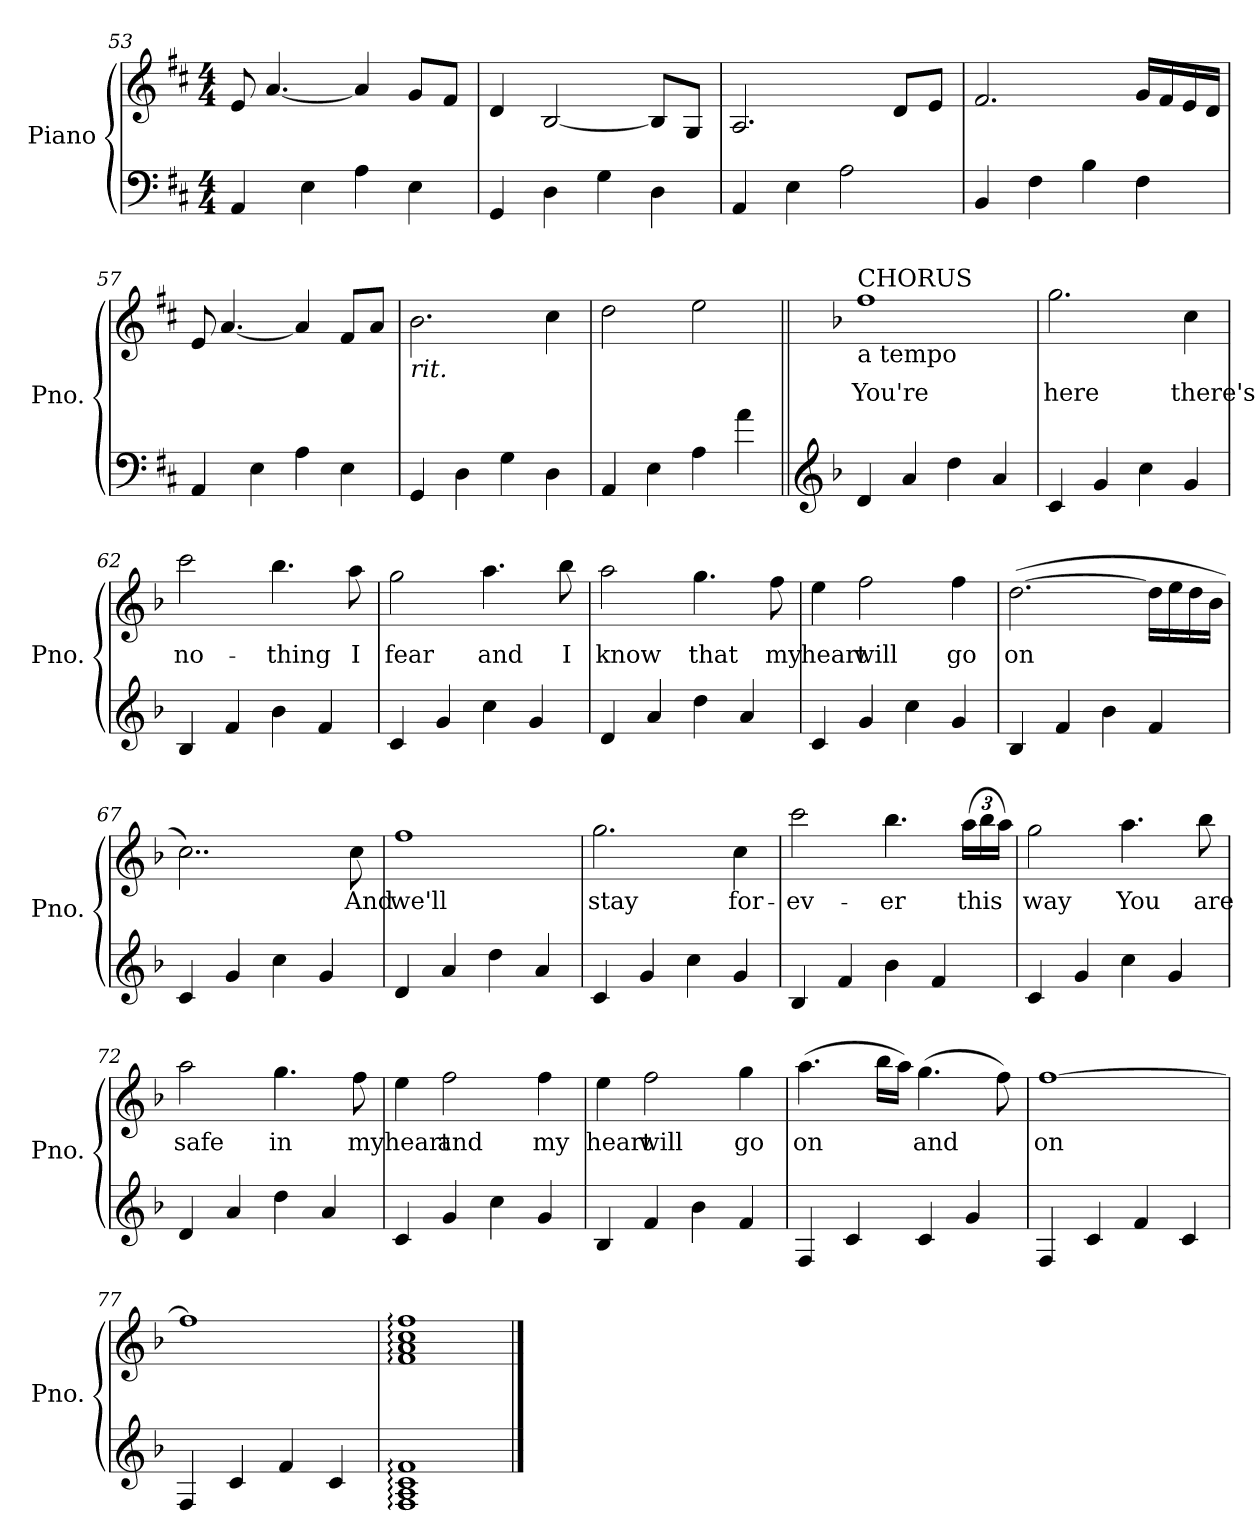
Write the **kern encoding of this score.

**kern	**kern	**text
*part1	*part1	*part1
*staff2	*staff1	*staff1
*I"Piano	*	*
*I'Pno.	*	*
!!LO:LB:g=z
*clefF4	*clefG2	*
*k[f#c#]	*k[f#c#]	*
*M4/4	*M4/4	*
=53	=53	=53
4AA/	8e/	.
.	[4.a/	.
4E\	.	.
4A\	4a/]	.
4E\	8g/L	.
.	8f#/J	.
=54	=54	=54
4GG/	4d/	.
4D\	[2B/	.
4G\	.	.
4D\	8B/L]	.
.	8G/J	.
=55	=55	=55
4AA/	2.A/	.
4E\	.	.
2A\	.	.
.	8d/L	.
.	8e/J	.
=56	=56	=56
4BB/	2.f#/	.
4F#\	.	.
4B\	.	.
4F#\	16g/LL	.
.	16f#/	.
.	16e/	.
.	16d/JJ	.
=57	=57	=57
4AA/	8e/	.
.	[4.a/	.
4E\	.	.
4A\	4a/]	.
4E\	8f#/L	.
.	8a/J	.
=58	=58	=58
!	!LO:TX:b:i:t=rit.	!
4GG/	2.b\	.
4D\	.	.
4G\	.	.
4D\	4cc#\	.
!!LO:PB:g=z
=59	=59	=59
4AA/	2dd\	.
4E\	.	.
4A\	2ee\	.
4a\	.	.
=60||	=60||	=60||
*clefG2	*	*
*k[b-]	*k[b-]	*
!	!LO:TX:a:t=CHORUS	!
!	!LO:TX:b:t=a tempo	!
4d/	1ff	You're
4a/	.	.
4dd\	.	.
4a/	.	.
=61	=61	=61
4c/	2.gg\	here
4g/	.	.
4cc\	.	.
4g/	4cc\	there's
=62	=62	=62
4B-/	2ccc\	no-
4f/	.	.
4b-\	4.bb-\	-thing
4f/	.	.
.	8aa\	I
=63	=63	=63
4c/	2gg\	fear
4g/	.	.
4cc\	4.aa\	and
4g/	.	.
.	8bb-\	I
=64	=64	=64
4d/	2aa\	know
4a/	.	.
4dd\	4.gg\	that
4a/	.	.
.	8ff\	my
!!LO:LB:g=z
=65	=65	=65
4c/	4ee\	heart
4g/	2ff\	will
4cc\	.	.
4g/	4ff\	go
=66	=66	=66
4B-/	(>[2.dd\	on
4f/	.	.
4b-\	.	.
4f/	16dd\LL]	.
.	16ee\	.
.	16dd\	.
.	16b-\JJ	.
=67	=67	=67
4c/	2..cc\)	.
4g/	.	.
4cc\	.	.
4g/	.	.
.	8cc\	And
=68	=68	=68
4d/	1ff	we'll
4a/	.	.
4dd\	.	.
4a/	.	.
=69	=69	=69
4c/	2.gg\	stay
4g/	.	.
4cc\	.	.
4g/	4cc\	for-
=70	=70	=70
4B-/	2ccc\	-ev-
4f/	.	.
4b-\	4.bb-\	-er
4f/	.	.
*	*Xbrackettup	*
.	(24aa\LL	this
.	24bb-\	.
.	24aa\JJ)	.
!!LO:LB:g=z
=71	=71	=71
4c/	2gg\	way
4g/	.	.
4cc\	4.aa\	You
4g/	.	.
.	8bb-\	are
=72	=72	=72
4d/	2aa\	safe
4a/	.	.
4dd\	4.gg\	in
4a/	.	.
.	8ff\	my
=73	=73	=73
4c/	4ee\	heart
4g/	2ff\	and
4cc\	.	.
4g/	4ff\	my
=74	=74	=74
4B-/	4ee\	heart
4f/	2ff\	will
4b-\	.	.
4f/	4gg\	go
=75	=75	=75
4F/	(4.aa\	on
4c/	.	.
.	16bb-\LL	.
.	16aa\JJ)	.
4c/	(4.gg\	and
4g/	.	.
.	8ff\)	.
=76	=76	=76
4F/	[1ff	on
4c/	.	.
4f/	.	.
4c/	.	.
!!LO:LB:g=z
=77	=77	=77
4F/	1ff]	.
4c/	.	.
4f/	.	.
4c/	.	.
=78	=78	=78
1F: 1A: 1c: 1f:	1f: 1a: 1cc: 1ff:	.
==	==	==
*-	*-	*-
